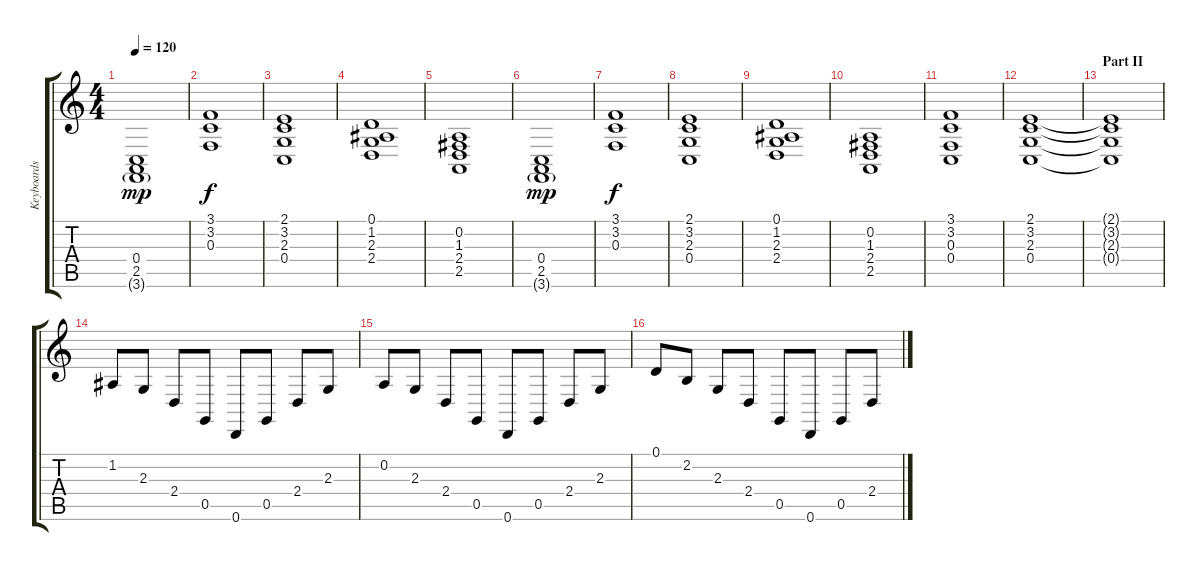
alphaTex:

\track ("Keyboards" "Keyboards") {instrument stringensemble1}
\staff {score tabs}
\tuning (D4 A3 F3 C3 G2 D2) {hide}
\ts (4 4)
\tempo 120
\clef g2
\ks c
(0.4 2.5 3.6{g}).1{dy mp} |
(3.1 3.2 0.3).1{dy f} |
(2.1 3.2 2.3 0.4).1 |
(0.1 1.2 2.3 2.4).1 |
(0.2 1.3 2.4 2.5).1 |
(0.4 2.5 3.6{g}).1{dy mp} |
(3.1 3.2 0.3).1{dy f} |
(2.1 3.2 2.3 0.4).1 |
(0.1 1.2 2.3 2.4).1 |
(0.2 1.3 2.4 2.5).1 |
(3.1 3.2 0.3 0.4).1 |
(2.1 3.2 2.3 0.4).1 |
\section ("" "Part II")
(2.1{t} 3.2{t} 2.3{t} 0.4{t}).1 |
1.2.8{instrument lead1square} 2.3.8 2.4.8 0.5.8 0.6.8 0.5.8 2.4.8 2.3.8 |
0.2.8 2.3.8 2.4.8 0.5.8 0.6.8 0.5.8 2.4.8 2.3.8 |
0.1.8 2.2.8 2.3.8 2.4.8 0.5.8 0.6.8 0.5.8 2.4.8
